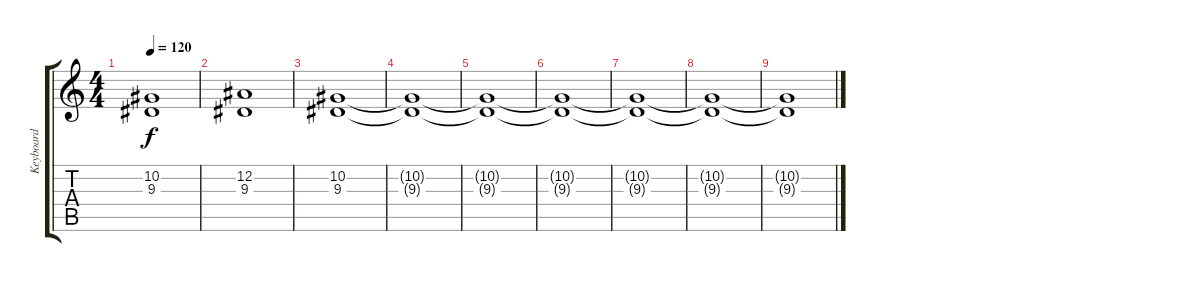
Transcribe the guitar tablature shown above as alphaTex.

\track ("Keyboard" "Keyboard") {instrument synthstrings1}
\staff {score tabs}
\tuning (Eb4 Bb3 Gb3 Db3 Ab2 Eb2) {hide}
\ts (4 4)
\tempo 120
\clef g2
\ks c
(10.2{t} 9.3{t}).1{dy f} |
(12.2 9.3).1 |
(10.2 9.3).1 |
(10.2{t} 9.3{t}).1 |
(10.2{t} 9.3{t}).1 |
(10.2{t} 9.3{t}).1 |
(10.2{t} 9.3{t}).1 |
(10.2{t} 9.3{t}).1 |
(10.2{t} 9.3{t}).1
